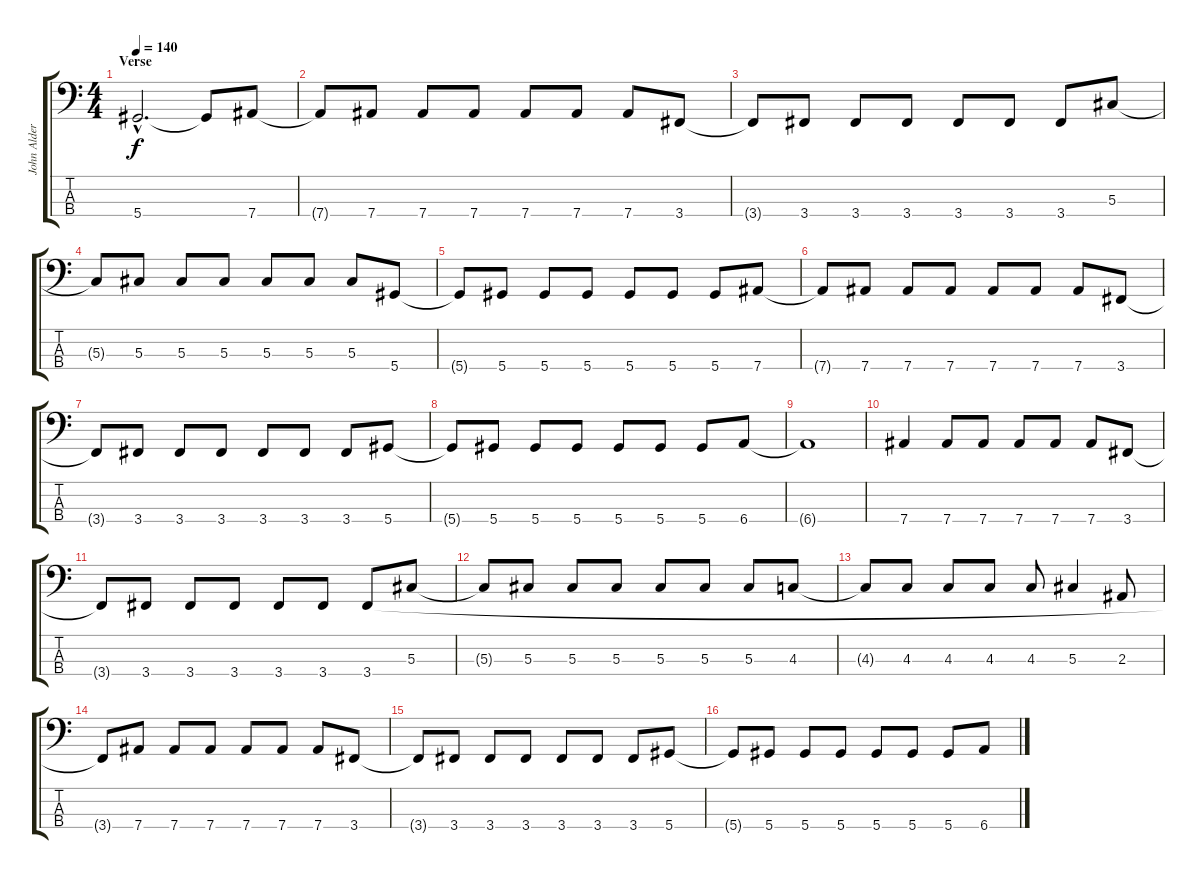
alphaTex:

\track ("John Alderete" "John Alder") {instrument electricbassfinger}
\staff {score tabs}
\tuning (Gb2 Db2 Ab1 Eb1) {hide}
\ts (4 4)
\section ("" "Verse")
\tempo 140
\clef f4
\ks c
5.4{hac t}.2{d dy f} 5.4{t}.8 7.4.8 |
7.4{t}.8 7.4.8 7.4.8 7.4.8 7.4.8 7.4.8 7.4.8 3.4.8 |
3.4{t}.8 3.4.8 3.4.8 3.4.8 3.4.8 3.4.8 3.4.8 5.3.8 |
5.3{t}.8 5.3.8 5.3.8 5.3.8 5.3.8 5.3.8 5.3.8 5.4.8 |
5.4{t}.8 5.4.8 5.4.8 5.4.8 5.4.8 5.4.8 5.4.8 7.4.8 |
7.4{t}.8 7.4.8 7.4.8 7.4.8 7.4.8 7.4.8 7.4.8 3.4.8 |
3.4{t}.8 3.4.8 3.4.8 3.4.8 3.4.8 3.4.8 3.4.8 5.4.8 |
5.4{t}.8 5.4.8 5.4.8 5.4.8 5.4.8 5.4.8 5.4.8 6.4.8 |
6.4{t}.1 |
7.4.4 7.4.8 7.4.8 7.4.8 7.4.8 7.4.8 3.4.8 |
3.4{t}.8 3.4.8 3.4.8 3.4.8 3.4.8 3.4.8 3.4.8 5.3.8 |
5.3{t}.8 5.3.8 5.3.8 5.3.8 5.3.8 5.3.8 5.3.8 4.3.8 |
4.3{t}.8 4.3.8 4.3.8 4.3.8 4.3.8 5.3.4 2.3.8 |
3.4{t}.8 7.4.8 7.4.8 7.4.8 7.4.8 7.4.8 7.4.8 3.4.8 |
3.4{t}.8 3.4.8 3.4.8 3.4.8 3.4.8 3.4.8 3.4.8 5.4.8 |
5.4{t}.8 5.4.8 5.4.8 5.4.8 5.4.8 5.4.8 5.4.8 6.4.8
